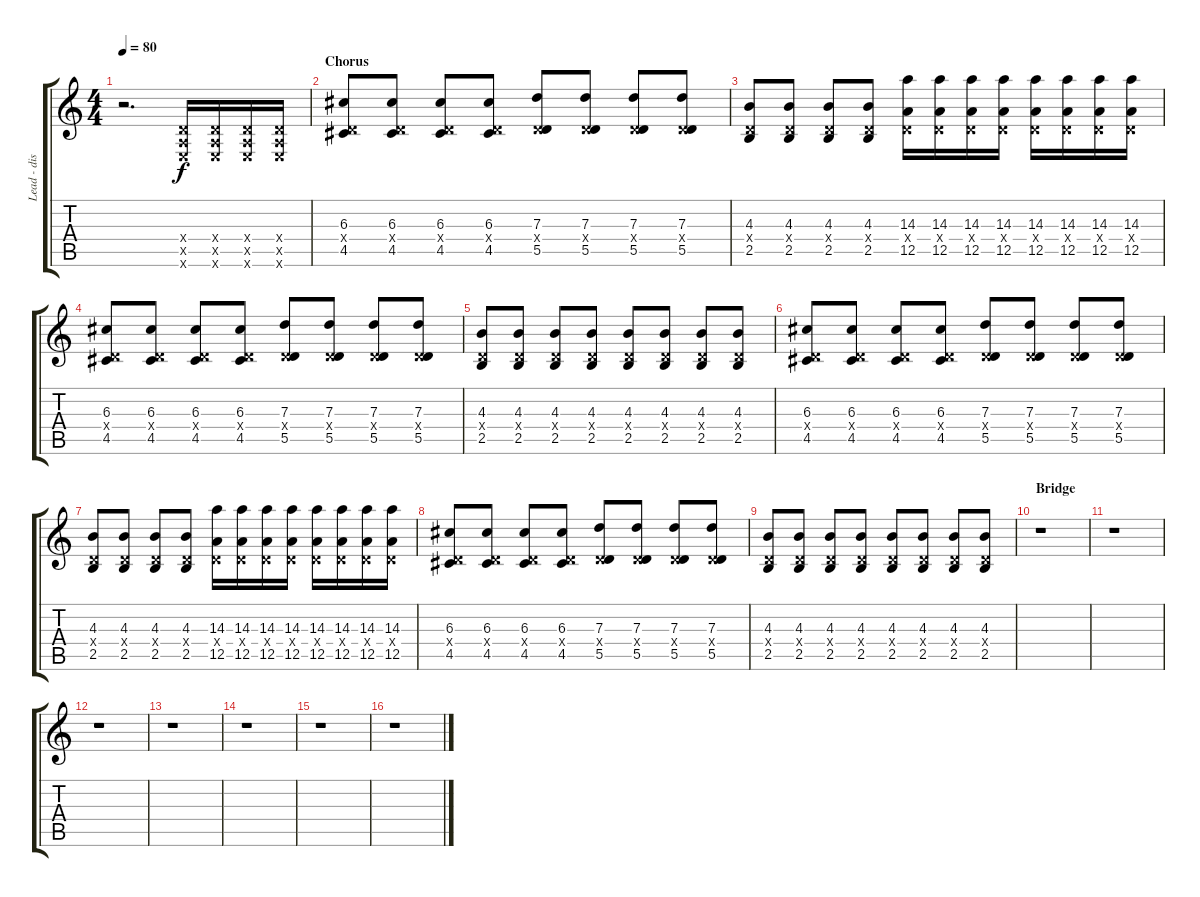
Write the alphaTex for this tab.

\track ("Lead - distortion" "Lead - dis") {instrument distortionguitar}
\staff {score tabs}
\tuning (E4 B3 G3 D3 A2 E2) {hide}
\ts (4 4)
\tempo 80
\clef g2
\ks c
r.2{d dy f} (0.4{x} 0.5{x} 0.6{x}).16 (0.4{x} 0.5{x} 0.6{x}).16 (0.4{x} 0.5{x} 0.6{x}).16 (0.4{x} 0.5{x} 0.6{x}).16 |
\section ("" "Chorus")
(6.3 0.4{x} 4.5).8 (6.3 0.4{x} 4.5).8 (6.3 0.4{x} 4.5).8 (6.3 0.4{x} 4.5).8 (7.3 0.4{x} 5.5).8 (7.3 0.4{x} 5.5).8 (7.3 0.4{x} 5.5).8 (7.3 0.4{x} 5.5).8 |
(4.3 0.4{x} 2.5).8 (4.3 0.4{x} 2.5).8 (4.3 0.4{x} 2.5).8 (4.3 0.4{x} 2.5).8 (14.3 0.4{x} 12.5).16 (14.3 0.4{x} 12.5).16 (14.3 0.4{x} 12.5).16 (14.3 0.4{x} 12.5).16 (14.3 0.4{x} 12.5).16 (14.3 0.4{x} 12.5).16 (14.3 0.4{x} 12.5).16 (14.3 0.4{x} 12.5).16 |
(6.3 0.4{x} 4.5).8 (6.3 0.4{x} 4.5).8 (6.3 0.4{x} 4.5).8 (6.3 0.4{x} 4.5).8 (7.3 0.4{x} 5.5).8 (7.3 0.4{x} 5.5).8 (7.3 0.4{x} 5.5).8 (7.3 0.4{x} 5.5).8 |
(4.3 0.4{x} 2.5).8 (4.3 0.4{x} 2.5).8 (4.3 0.4{x} 2.5).8 (4.3 0.4{x} 2.5).8 (4.3 0.4{x} 2.5).8 (4.3 0.4{x} 2.5).8 (4.3 0.4{x} 2.5).8 (4.3 0.4{x} 2.5).8 |
(6.3 0.4{x} 4.5).8 (6.3 0.4{x} 4.5).8 (6.3 0.4{x} 4.5).8 (6.3 0.4{x} 4.5).8 (7.3 0.4{x} 5.5).8 (7.3 0.4{x} 5.5).8 (7.3 0.4{x} 5.5).8 (7.3 0.4{x} 5.5).8 |
(4.3 0.4{x} 2.5).8 (4.3 0.4{x} 2.5).8 (4.3 0.4{x} 2.5).8 (4.3 0.4{x} 2.5).8 (14.3 0.4{x} 12.5).16 (14.3 0.4{x} 12.5).16 (14.3 0.4{x} 12.5).16 (14.3 0.4{x} 12.5).16 (14.3 0.4{x} 12.5).16 (14.3 0.4{x} 12.5).16 (14.3 0.4{x} 12.5).16 (14.3 0.4{x} 12.5).16 |
(6.3 0.4{x} 4.5).8 (6.3 0.4{x} 4.5).8 (6.3 0.4{x} 4.5).8 (6.3 0.4{x} 4.5).8 (7.3 0.4{x} 5.5).8 (7.3 0.4{x} 5.5).8 (7.3 0.4{x} 5.5).8 (7.3 0.4{x} 5.5).8 |
(4.3 0.4{x} 2.5).8 (4.3 0.4{x} 2.5).8 (4.3 0.4{x} 2.5).8 (4.3 0.4{x} 2.5).8 (4.3 0.4{x} 2.5).8 (4.3 0.4{x} 2.5).8 (4.3 0.4{x} 2.5).8 (4.3 0.4{x} 2.5).8 |
\section ("" "Bridge")
r.1 |
r.1 |
r.1 |
r.1 |
r.1 |
r.1 |
r.1
